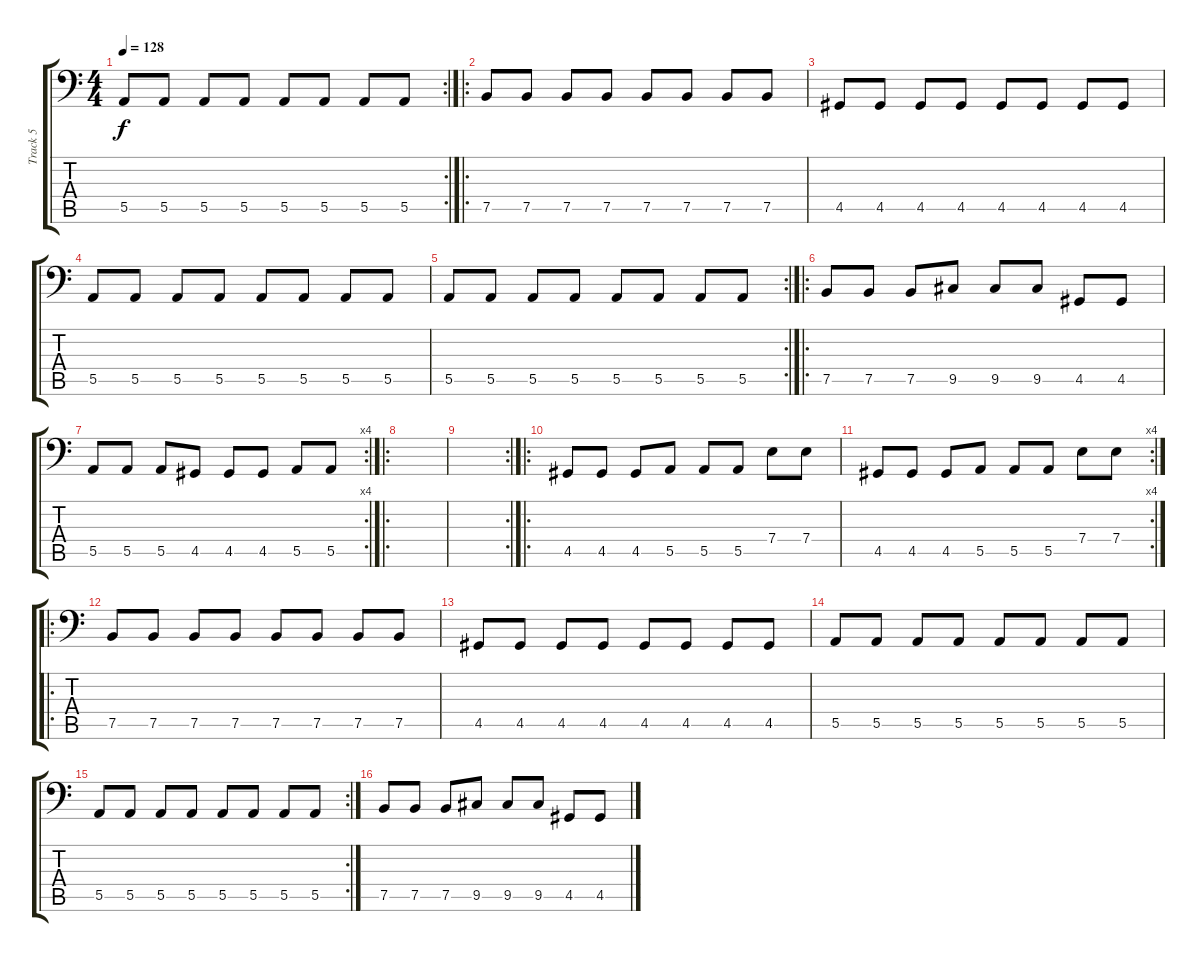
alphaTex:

\track ("Track 5" "Track 5") {instrument electricbassfinger}
\staff {score tabs}
\tuning (C3 G2 D2 A1 E1 B0) {hide}
\rc 2
\ts (4 4)
\tempo 128
\clef f4
\ks c
5.5.8{dy f} 5.5.8 5.5.8 5.5.8 5.5.8 5.5.8 5.5.8 5.5.8 |
\ro
7.5.8 7.5.8 7.5.8 7.5.8 7.5.8 7.5.8 7.5.8 7.5.8 |
4.5.8 4.5.8 4.5.8 4.5.8 4.5.8 4.5.8 4.5.8 4.5.8 |
5.5.8 5.5.8 5.5.8 5.5.8 5.5.8 5.5.8 5.5.8 5.5.8 |
\rc 2
5.5.8 5.5.8 5.5.8 5.5.8 5.5.8 5.5.8 5.5.8 5.5.8 |
\ro
7.5.8 7.5.8 7.5.8 9.5.8 9.5.8 9.5.8 4.5.8 4.5.8 |
\rc 4
5.5.8 5.5.8 5.5.8 4.5.8 4.5.8 4.5.8 5.5.8 5.5.8 |
\ro
|
\rc 2
|
\ro
4.5.8 4.5.8 4.5.8 5.5.8 5.5.8 5.5.8 7.4.8 7.4.8 |
\rc 4
4.5.8 4.5.8 4.5.8 5.5.8 5.5.8 5.5.8 7.4.8 7.4.8 |
\ro
7.5.8 7.5.8 7.5.8 7.5.8 7.5.8 7.5.8 7.5.8 7.5.8 |
4.5.8 4.5.8 4.5.8 4.5.8 4.5.8 4.5.8 4.5.8 4.5.8 |
5.5.8 5.5.8 5.5.8 5.5.8 5.5.8 5.5.8 5.5.8 5.5.8 |
\rc 2
5.5.8 5.5.8 5.5.8 5.5.8 5.5.8 5.5.8 5.5.8 5.5.8 |
7.5.8 7.5.8 7.5.8 9.5.8 9.5.8 9.5.8 4.5.8 4.5.8
